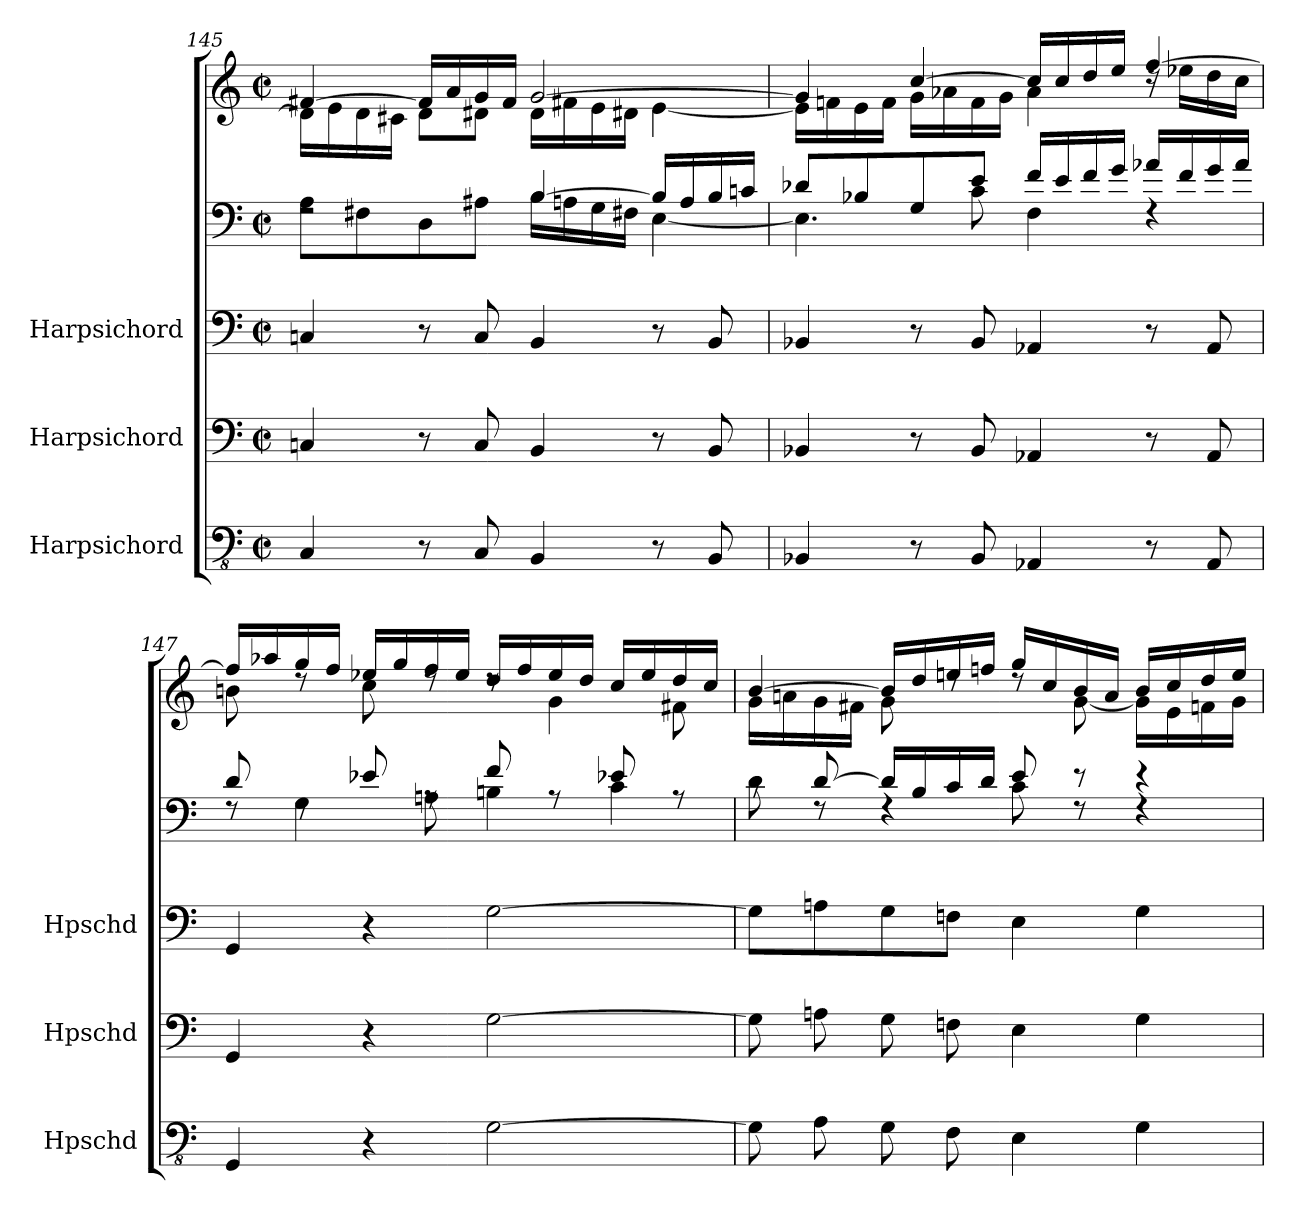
**kern	**kern	**kern	**kern	**kern
*part3	*part2	*part1	*part1	*part1
*staff5	*staff4	*staff3	*staff2	*staff1
*I"Harpsichord	*I"Harpsichord	*I"Harpsichord	*	*
*I'Hpschd	*I'Hpschd	*I'Hpschd	*	*
*clefFv4	*clefF4	*clefF4	*clefF4	*clefG2
*k[]	*k[]	*k[]	*k[]	*k[]
*M2/2	*M2/2	*M2/2	*M2/2	*M2/2
*met(c|)	*met(c|)	*met(c|)	*met(c|)	*met(c|)
=145	=145	=145	=145	=145
*	*	*	*^	*^
4CC/	4Cn/	4Cn/	2rF	8A\L	[4f#X/	16d\LL]
.	.	.	.	.	.	16e\
.	.	.	.	8F#X\	.	16d\
.	.	.	.	.	.	16c#X\JJ
8r	8r	8r	.	8D\	16f#/LL]	8d\L
.	.	.	.	.	16a/	.
8CC/	8C/	8C/	.	8A#X\J	16g/	8d#X\J
.	.	.	.	.	16f#/JJ	.
4BBB/	4BB/	4BB/	[4B/	16B\LL	[2g/	16d#\LL
.	.	.	.	16An\	.	16f#X\
.	.	.	.	16G\	.	16e\
.	.	.	.	16F#X\JJ	.	16d#X\JJ
8r	8r	8r	16B/LL]	[4E\	.	[4e\
.	.	.	16A/	.	.	.
8BBB/	8BB/	8BB/	16B/	.	.	.
.	.	.	16cn/JJ	.	.	.
!!LO:PB:g=z	!!
=146	=146	=146	=146	=146	=146	=146
4BBB-X/	4BB-X/	4BB-X/	8d-X/L	4.E\]	4g/]	16e\LL]
.	.	.	.	.	.	16fn\
.	.	.	8B-X/	.	.	16e\
.	.	.	.	.	.	16f\JJ
8r	8r	8r	8G/	.	[4cc/	16g\LL
.	.	.	.	.	.	16a-X\
8BBB-/	8BB-/	8BB-/	8e/J	8c\	.	16f\
.	.	.	.	.	.	16g\JJ
4AAA-X/	4AA-X/	4AA-X/	16f/LL	4F\	16cc/LL]	4a-\
.	.	.	16e/	.	16cc/	.
.	.	.	16f/	.	16dd/	.
.	.	.	16g/JJ	.	16ee/JJ	.
8r	8r	8r	16a-X/LL	4rF	[4ff/	16rdd
.	.	.	16f/	.	.	16ee-X\LL
8AAA-/	8AA-/	8AA-/	16g/	.	.	16dd\
.	.	.	16a-/JJ	.	.	16cc\JJ
=147	=147	=147	=147	=147	=147	=147
4GGG/	4GG/	4GG/	8d/	8rF	16ff/LL]	8bn\
.	.	.	.	.	16aa-X/	.
.	.	.	8rF	4G\	16gg/	8rdd
.	.	.	.	.	16ff/JJ	.
4r	4r	4r	8e-X/	.	16ee-X/LL	8cc\
.	.	.	.	.	16gg/	.
.	.	.	8rA	8An\	16ff/	8rdd
.	.	.	.	.	16ee-/JJ	.
[2GG\	[2G\	[2G\	8f/	4Bn\	16dd/LL	8rdd
.	.	.	.	.	16ff/	.
.	.	.	8rA	.	16ee-/	4g\
.	.	.	.	.	16dd/JJ	.
.	.	.	8e-X/	4c\	16cc/LL	.
.	.	.	.	.	16ee-/	.
.	.	.	8rA	.	16dd/	8f#X\
.	.	.	.	.	16cc/JJ	.
=148	=148	=148	=148	=148	=148	=148
8GG\]	8G\]	8G\L]	8rc	8d\	[4b/	16g\LL
.	.	.	.	.	.	16an\
8AA\	8An\	8An\	[8d/	8rF	.	16g\
.	.	.	.	.	.	16f#X\JJ
8GG\	8G\	8G\	16d/LL]	4rF	16b/LL]	8g\
.	.	.	16B/	.	16dd/	.
8FF\	8Fn\	8Fn\J	16c/	.	16een/	8rdd
.	.	.	16d/JJ	.	16ffn/JJ	.
4EE\	4E\	4E\	8e/	8c\	16gg/LL	8rdd
.	.	.	.	.	16cc/	.
.	.	.	8r	8rF	16b/	[8g\
.	.	.	.	.	16a/JJ	.
4GG\	4G\	4G\	4r	4rF	16b/LL	16g\LL]
.	.	.	.	.	16cc/	16e\
.	.	.	.	.	16dd/	16fn\
.	.	.	.	.	16ee/JJ	16g\JJ
*	*	*	*v	*v	*	*
*	*	*	*	*v	*v
=	=	=	=	=
*-	*-	*-	*-	*-
